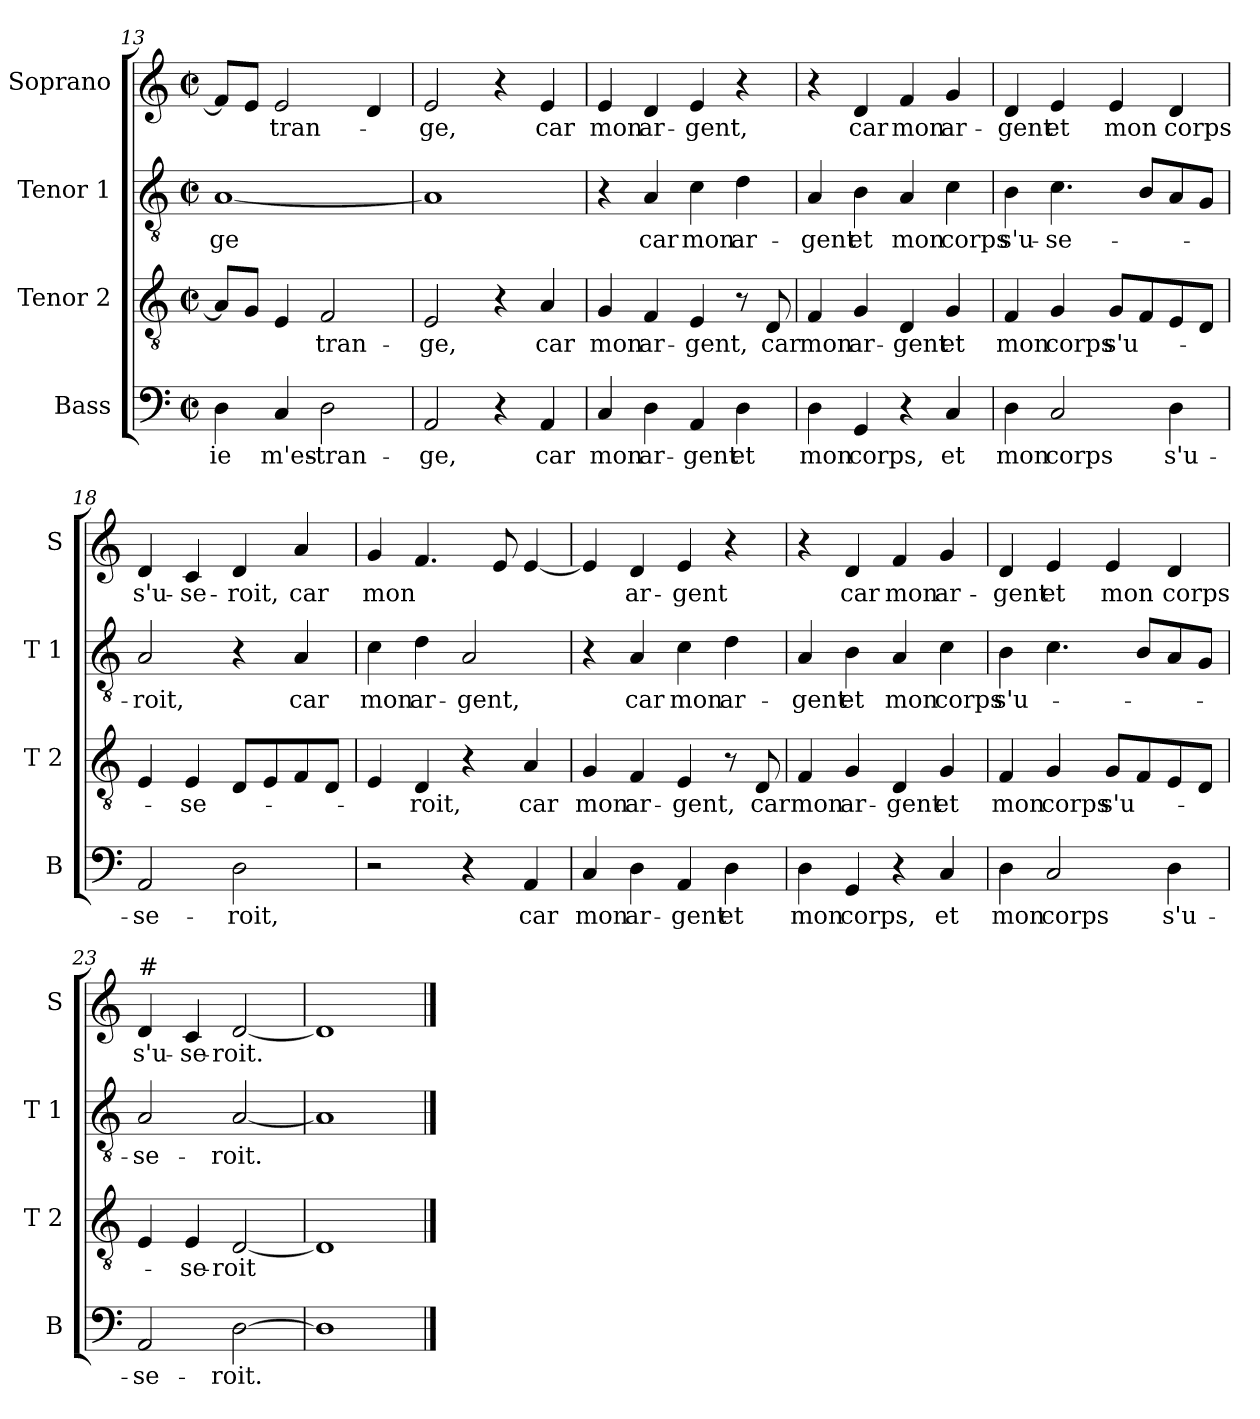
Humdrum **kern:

**kern	**text	**kern	**text	**kern	**text	**kern	**text
*part4	*part4	*part3	*part3	*part2	*part2	*part1	*part1
*staff4	*staff4	*staff3	*staff3	*staff2	*staff2	*staff1	*staff1
*I"Bass	*	*I"Tenor 2	*	*I"Tenor 1	*	*I"Soprano	*
*I'B	*	*I'T 2	*	*I'T 1	*	*I'S	*
*clefF4	*	*clefGv2	*	*clefGv2	*	*clefG2	*
*k[]	*	*k[]	*	*k[]	*	*k[]	*
*C:	*	*C:	*	*C:	*	*C:	*
*M2/2	*	*M2/2	*	*M2/2	*	*M2/2	*
*met(c|)	*	*met(c|)	*	*met(c|)	*	*met(c|)	*
=13	=13	=13	=13	=13	=13	=13	=13
!	!LO:LY:b	!	!	!	!LO:LY:b	!	!
4D\	ie	8A/L]	.	[1A	-ge	8f/L]	.
.	.	8G/J	.	.	.	8e/J	.
!	!LO:LY:b	!	!	!	!	!	!LO:LY:b
4C/	m'es-	4E/	.	.	.	2e/	-tran-
!	!LO:LY:b	!	!LO:LY:b	!	!	!	!
2D\	-tran-	2F/	-tran-	.	.	.	.
.	.	.	.	.	.	4d/	.
=14	=14	=14	=14	=14	=14	=14	=14
!	!LO:LY:b	!	!LO:LY:b	!	!	!	!LO:LY:b
2AA/	-ge,	2E/	-ge,	1A]	.	2e/	-ge,
4r	.	4r	.	.	.	4r	.
!	!LO:LY:b	!	!LO:LY:b	!	!	!	!LO:LY:b
4AA/	car	4A/	car	.	.	4e/	car
=15	=15	=15	=15	=15	=15	=15	=15
!	!LO:LY:b	!	!LO:LY:b	!	!	!	!LO:LY:b
4C/	mon	4G/	mon	4r	.	4e/	mon
!	!LO:LY:b	!	!LO:LY:b	!	!LO:LY:b	!	!LO:LY:b
4D\	ar-	4F/	ar-	4A/	car	4d/	ar-
!	!LO:LY:b	!	!LO:LY:b	!	!LO:LY:b	!	!LO:LY:b
4AA/	-gent	4E/	-gent,	4c\	mon	4e/	-gent,
!	!LO:LY:b	!	!	!	!LO:LY:b	!	!
4D\	et	8r	.	4d\	ar-	4r	.
!	!	!	!LO:LY:b	!	!	!	!
.	.	8D/	car	.	.	.	.
!!LO:LB:g=z
=16	=16	=16	=16	=16	=16	=16	=16
!	!LO:LY:b	!	!LO:LY:b	!	!LO:LY:b	!	!
4D\	mon	4F/	mon	4A/	-gent	4r	.
!	!LO:LY:b	!	!LO:LY:b	!	!LO:LY:b	!	!LO:LY:b
4GG/	corps,	4G/	ar-	4B\	et	4d/	car
!	!	!	!LO:LY:b	!	!LO:LY:b	!	!LO:LY:b
4r	.	4D/	-gent	4A/	mon	4f/	mon
!	!LO:LY:b	!	!LO:LY:b	!	!LO:LY:b	!	!LO:LY:b
4C/	et	4G/	et	4c\	corps	4g/	ar-
=17	=17	=17	=17	=17	=17	=17	=17
!	!LO:LY:b	!	!LO:LY:b	!	!LO:LY:b	!	!LO:LY:b
4D\	mon	4F/	mon	4B\	s'u-	4d/	-gent
!	!LO:LY:b	!	!LO:LY:b	!	!LO:LY:b	!	!LO:LY:b
2C/	corps	4G/	corps	4.c\	-se-	4e/	et
!	!	!	!LO:LY:b	!	!	!	!LO:LY:b
.	.	8G/L	s'u-	.	.	4e/	mon
.	.	8F/	.	8B/L	.	.	.
!	!LO:LY:b	!	!	!	!	!	!LO:LY:b
4D\	s'u-	8E/	.	8A/	.	4d/	corps
.	.	8D/J	.	8G/J	.	.	.
=18	=18	=18	=18	=18	=18	=18	=18
!	!LO:LY:b	!	!	!	!LO:LY:b	!	!LO:LY:b
2AA/	-se-	4E/	.	2A/	-roit,	4d/	s'u-
!	!	!	!LO:LY:b	!	!	!	!LO:LY:b
.	.	4E/	-se-	.	.	4c/	-se-
!	!LO:LY:b	!	!	!	!	!	!LO:LY:b
2D\	-roit,	8D/L	.	4r	.	4d/	-roit,
.	.	8E/	.	.	.	.	.
!	!	!	!	!	!LO:LY:b	!	!LO:LY:b
.	.	8F/	.	4A/	car	4a/	car
.	.	8D/J	.	.	.	.	.
=19	=19	=19	=19	=19	=19	=19	=19
!	!	!	!	!	!LO:LY:b	!	!LO:LY:b
2r	.	4E/	.	4c\	mon	4g/	mon
!	!	!	!LO:LY:b	!	!LO:LY:b	!	!
.	.	4D/	-roit,	4d\	ar-	4.f/	.
!	!	!	!	!	!LO:LY:b	!	!
4r	.	4r	.	2A/	-gent,	.	.
.	.	.	.	.	.	8e/	.
!	!LO:LY:b	!	!LO:LY:b	!	!	!	!
4AA/	car	4A/	car	.	.	[4e/	.
=20	=20	=20	=20	=20	=20	=20	=20
!	!LO:LY:b	!	!LO:LY:b	!	!	!	!
4C/	mon	4G/	mon	4r	.	4e/]	.
!	!LO:LY:b	!	!LO:LY:b	!	!LO:LY:b	!	!LO:LY:b
4D\	ar-	4F/	ar-	4A/	car	4d/	ar-
!	!LO:LY:b	!	!LO:LY:b	!	!LO:LY:b	!	!LO:LY:b
4AA/	-gent	4E/	-gent,	4c\	mon	4e/	-gent
!	!LO:LY:b	!	!	!	!LO:LY:b	!	!
4D\	et	8r	.	4d\	ar-	4r	.
!	!	!	!LO:LY:b	!	!	!	!
.	.	8D/	car	.	.	.	.
!!LO:LB:g=z
=21	=21	=21	=21	=21	=21	=21	=21
!	!LO:LY:b	!	!LO:LY:b	!	!LO:LY:b	!	!
4D\	mon	4F/	mon	4A/	-gent	4r	.
!	!LO:LY:b	!	!LO:LY:b	!	!LO:LY:b	!	!LO:LY:b
4GG/	corps,	4G/	ar-	4B\	et	4d/	car
!	!	!	!LO:LY:b	!	!LO:LY:b	!	!LO:LY:b
4r	.	4D/	-gent	4A/	mon	4f/	mon
!	!LO:LY:b	!	!LO:LY:b	!	!LO:LY:b	!	!LO:LY:b
4C/	et	4G/	et	4c\	corps	4g/	ar-
=22	=22	=22	=22	=22	=22	=22	=22
!	!LO:LY:b	!	!LO:LY:b	!	!LO:LY:b	!	!LO:LY:b
4D\	mon	4F/	mon	4B\	s'u-	4d/	-gent
!	!LO:LY:b	!	!LO:LY:b	!	!	!	!LO:LY:b
2C/	corps	4G/	corps	4.c\	.	4e/	et
!	!	!	!LO:LY:b	!	!	!	!LO:LY:b
.	.	8G/L	s'u-	.	.	4e/	mon
.	.	8F/	.	8B/L	.	.	.
!	!LO:LY:b	!	!	!	!	!	!LO:LY:b
4D\	s'u-	8E/	.	8A/	.	4d/	corps
.	.	8D/J	.	8G/J	.	.	.
=23	=23	=23	=23	=23	=23	=23	=23
!	!	!	!	!	!	!LO:TX:a:t=#	!
!	!LO:LY:b	!	!	!	!LO:LY:b	!	!LO:LY:b
2AA/	-se-	4E/	.	2A/	-se-	4d/	s'u-
!	!	!	!LO:LY:b	!	!	!	!LO:LY:b
.	.	4E/	-se-	.	.	4c/	-se-
!	!LO:LY:b	!	!LO:LY:b	!	!LO:LY:b	!	!LO:LY:b
[2D\	-roit.	[2D/	-roit	[2A/	-roit.	[2d/	-roit.
=24	=24	=24	=24	=24	=24	=24	=24
1D]	.	1D]	.	1A]	.	1d]	.
==	==	==	==	==	==	==	==
*-	*-	*-	*-	*-	*-	*-	*-
